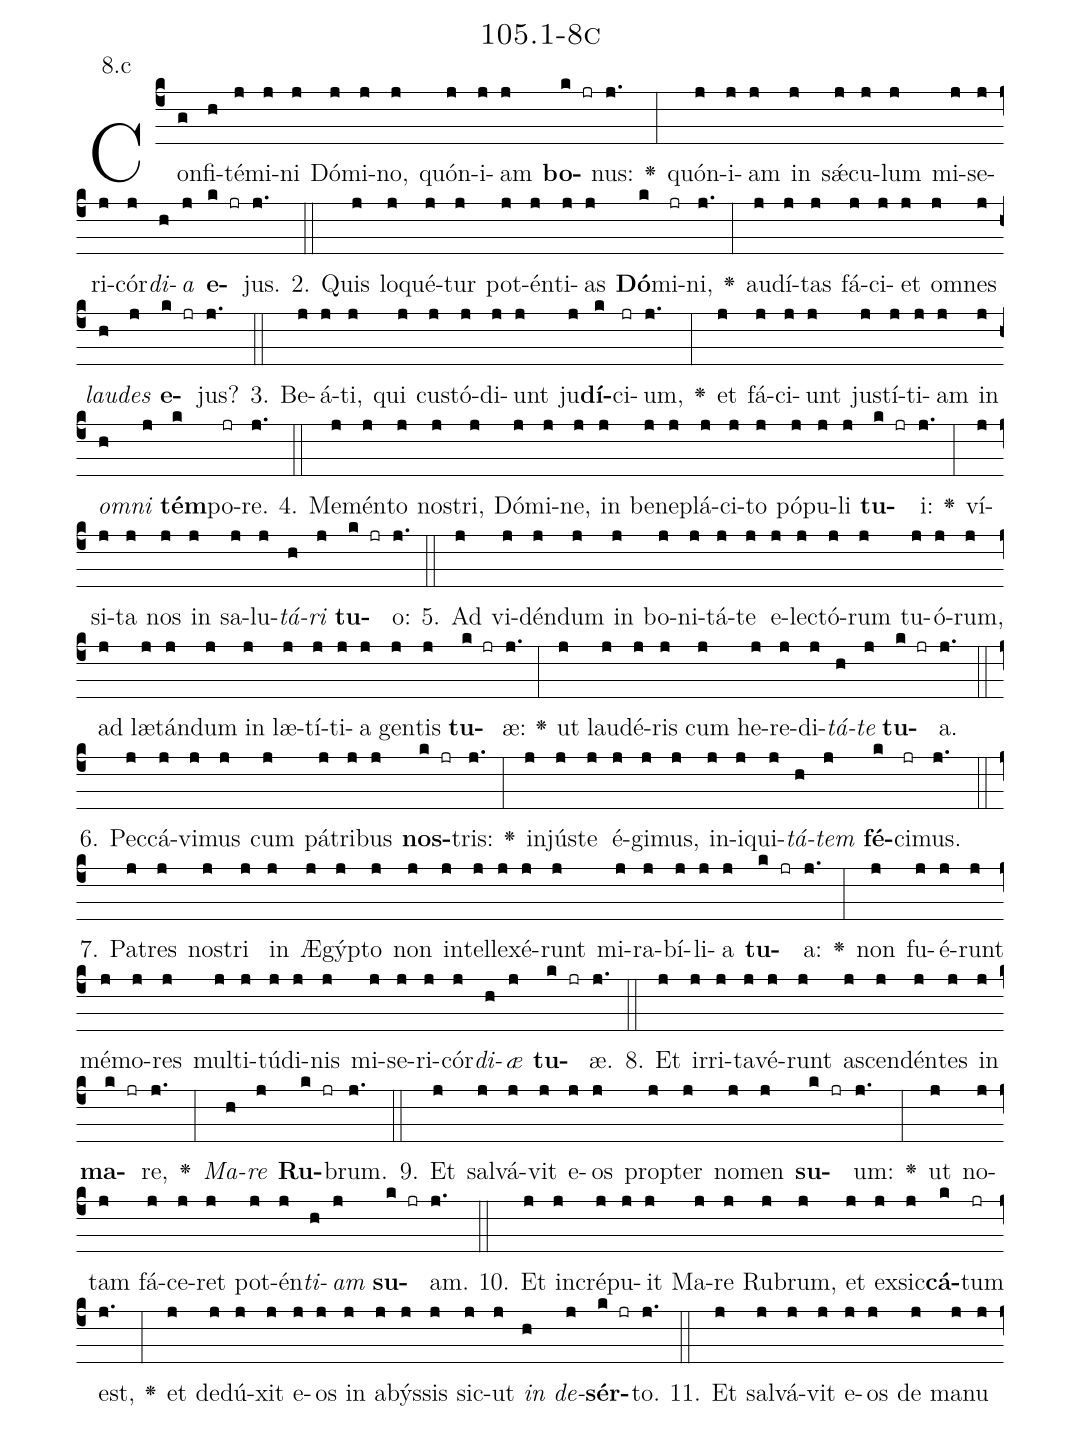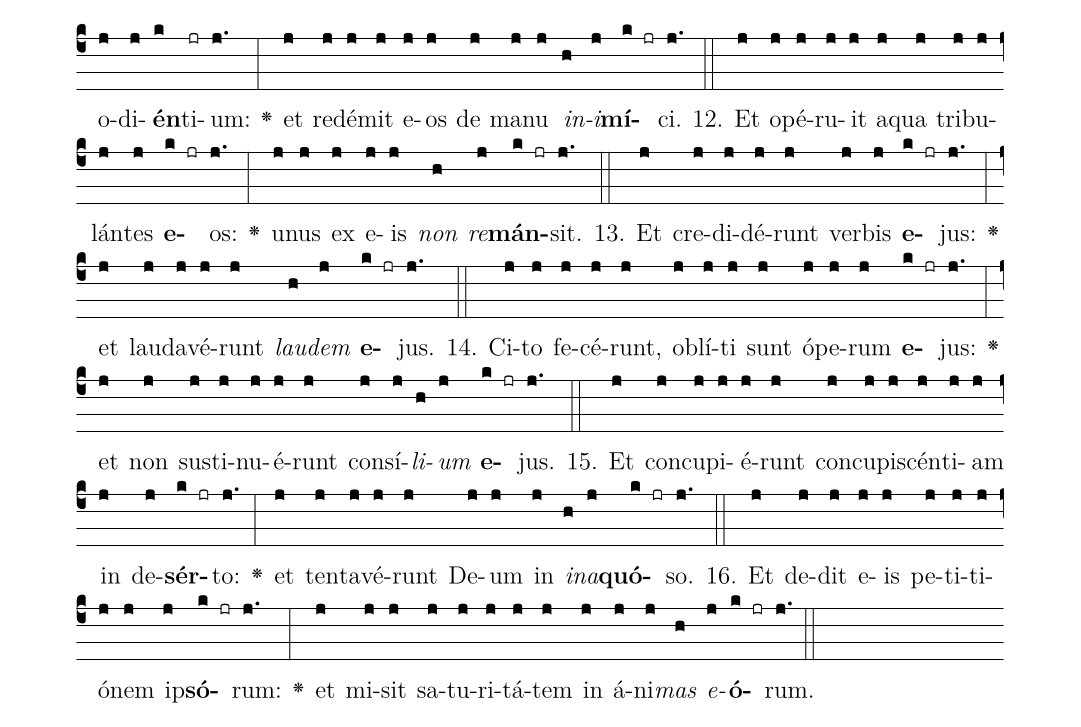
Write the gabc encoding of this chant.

name: 105.1-8c;
annotation: 8.c;
%%
(c4)Con(g)fi(h)té(j)mi(j)ni(j) Dó(j)mi(j)no,(j) quón(j)i(j)am(j) <b>bo</b>(k jr)nus:(j.) <v>\greheightstar</v>(:) quón(j)i(j)am(j) in(j) sǽ(j)cu(j)lum(j) mi(j)se(j)ri(j)cór(j)<i>di</i>(h)<i>a</i>(j) <b>e</b>(k jr)jus.(j.) (::)
2. Quis(j) lo(j)qué(j)tur(j) pot(j)én(j)ti(j)as(j) <b>Dó</b>(k)mi(jr)ni,(j.) <v>\greheightstar</v>(:) au(j)dí(j)tas(j) fá(j)ci(j)et(j) om(j)nes(j) <i>lau</i>(h)<i>des</i>(j) <b>e</b>(k jr)jus?(j.) (::)
3. Be(j)á(j)ti,(j) qui(j) cus(j)tó(j)di(j)unt(j) ju(j)<b>dí</b>(k)ci(jr)um,(j.) <v>\greheightstar</v>(:) et(j) fá(j)ci(j)unt(j) jus(j)tí(j)ti(j)am(j) in(j) <i>om</i>(h)<i>ni</i>(j) <b>tém</b>(k)po(jr)re.(j.) (::)
4. Me(j)mén(j)to(j) nos(j)tri,(j) Dó(j)mi(j)ne,(j) in(j) be(j)ne(j)plá(j)ci(j)to(j) pó(j)pu(j)li(j) <b>tu</b>(k jr)i:(j.) <v>\greheightstar</v>(:) ví(j)si(j)ta(j) nos(j) in(j) sa(j)lu(j)<i>tá</i>(h)<i>ri</i>(j) <b>tu</b>(k jr)o:(j.) (::)
5. Ad(j) vi(j)dén(j)dum(j) in(j) bo(j)ni(j)tá(j)te(j) e(j)lec(j)tó(j)rum(j) tu(j)ó(j)rum,(j) ad(j) læ(j)tán(j)dum(j) in(j) læ(j)tí(j)ti(j)a(j) gen(j)tis(j) <b>tu</b>(k jr)æ:(j.) <v>\greheightstar</v>(:) ut(j) lau(j)dé(j)ris(j) cum(j) he(j)re(j)di(j)<i>tá</i>(h)<i>te</i>(j) <b>tu</b>(k jr)a.(j.) (::)
6. Pec(j)cá(j)vi(j)mus(j) cum(j) pá(j)tri(j)bus(j) <b>nos</b>(k jr)tris:(j.) <v>\greheightstar</v>(:) in(j)jús(j)te(j) é(j)gi(j)mus,(j) in(j)i(j)qui(j)<i>tá</i>(h)<i>tem</i>(j) <b>fé</b>(k)ci(jr)mus.(j.) (::)
7. Pa(j)tres(j) nos(j)tri(j) in(j) Æ(j)gýp(j)to(j) non(j) in(j)tel(j)le(j)xé(j)runt(j) mi(j)ra(j)bí(j)li(j)a(j) <b>tu</b>(k jr)a:(j.) <v>\greheightstar</v>(:) non(j) fu(j)é(j)runt(j) mé(j)mo(j)res(j) mul(j)ti(j)tú(j)di(j)nis(j) mi(j)se(j)ri(j)cór(j)<i>di</i>(h)<i>æ</i>(j) <b>tu</b>(k jr)æ.(j.) (::)
8. Et(j) ir(j)ri(j)ta(j)vé(j)runt(j) a(j)scen(j)dén(j)tes(j) in(j) <b>ma</b>(k jr)re,(j.) <v>\greheightstar</v>(:) <i>Ma</i>(h)<i>re</i>(j) <b>Ru</b>(k jr)brum.(j.) (::)
9. Et(j) sal(j)vá(j)vit(j) e(j)os(j) prop(j)ter(j) no(j)men(j) <b>su</b>(k jr)um:(j.) <v>\greheightstar</v>(:) ut(j) no(j)tam(j) fá(j)ce(j)ret(j) pot(j)én(j)<i>ti</i>(h)<i>am</i>(j) <b>su</b>(k jr)am.(j.) (::)
10. Et(j) in(j)cré(j)pu(j)it(j) Ma(j)re(j) Ru(j)brum,(j) et(j) ex(j)sic(j)<b>cá</b>(k)tum(jr) est,(j.) <v>\greheightstar</v>(:) et(j) de(j)dú(j)xit(j) e(j)os(j) in(j) a(j)býs(j)sis(j) sic(j)ut(j) <i>in</i>(h) <i>de</i>(j)<b>sér</b>(k jr)to.(j.) (::)
11. Et(j) sal(j)vá(j)vit(j) e(j)os(j) de(j) ma(j)nu(j) o(j)di(j)<b>én</b>(k)ti(jr)um:(j.) <v>\greheightstar</v>(:) et(j) red(j)é(j)mit(j) e(j)os(j) de(j) ma(j)nu(j) <i>in</i>(h)<i>i</i>(j)<b>mí</b>(k jr)ci.(j.) (::)
12. Et(j) o(j)pé(j)ru(j)it(j) a(j)qua(j) tri(j)bu(j)lán(j)tes(j) <b>e</b>(k jr)os:(j.) <v>\greheightstar</v>(:) u(j)nus(j) ex(j) e(j)is(j) <i>non</i>(h) <i>re</i>(j)<b>mán</b>(k jr)sit.(j.) (::)
13. Et(j) cre(j)di(j)dé(j)runt(j) ver(j)bis(j) <b>e</b>(k jr)jus:(j.) <v>\greheightstar</v>(:) et(j) lau(j)da(j)vé(j)runt(j) <i>lau</i>(h)<i>dem</i>(j) <b>e</b>(k jr)jus.(j.) (::)
14. Ci(j)to(j) fe(j)cé(j)runt,(j) ob(j)lí(j)ti(j) sunt(j) ó(j)pe(j)rum(j) <b>e</b>(k jr)jus:(j.) <v>\greheightstar</v>(:) et(j) non(j) sus(j)ti(j)nu(j)é(j)runt(j) con(j)sí(j)<i>li</i>(h)<i>um</i>(j) <b>e</b>(k jr)jus.(j.) (::)
15. Et(j) con(j)cu(j)pi(j)é(j)runt(j) con(j)cu(j)pi(j)scén(j)ti(j)am(j) in(j) de(j)<b>sér</b>(k jr)to:(j.) <v>\greheightstar</v>(:) et(j) ten(j)ta(j)vé(j)runt(j) De(j)um(j) in(j) <i>in</i>(h)<i>a</i>(j)<b>quó</b>(k jr)so.(j.) (::)
16. Et(j) de(j)dit(j) e(j)is(j) pe(j)ti(j)ti(j)ó(j)nem(j) ip(j)<b>só</b>(k jr)rum:(j.) <v>\greheightstar</v>(:) et(j) mi(j)sit(j) sa(j)tu(j)ri(j)tá(j)tem(j) in(j) á(j)ni(j)<i>mas</i>(h) <i>e</i>(j)<b>ó</b>(k jr)rum.(j.) (::)
